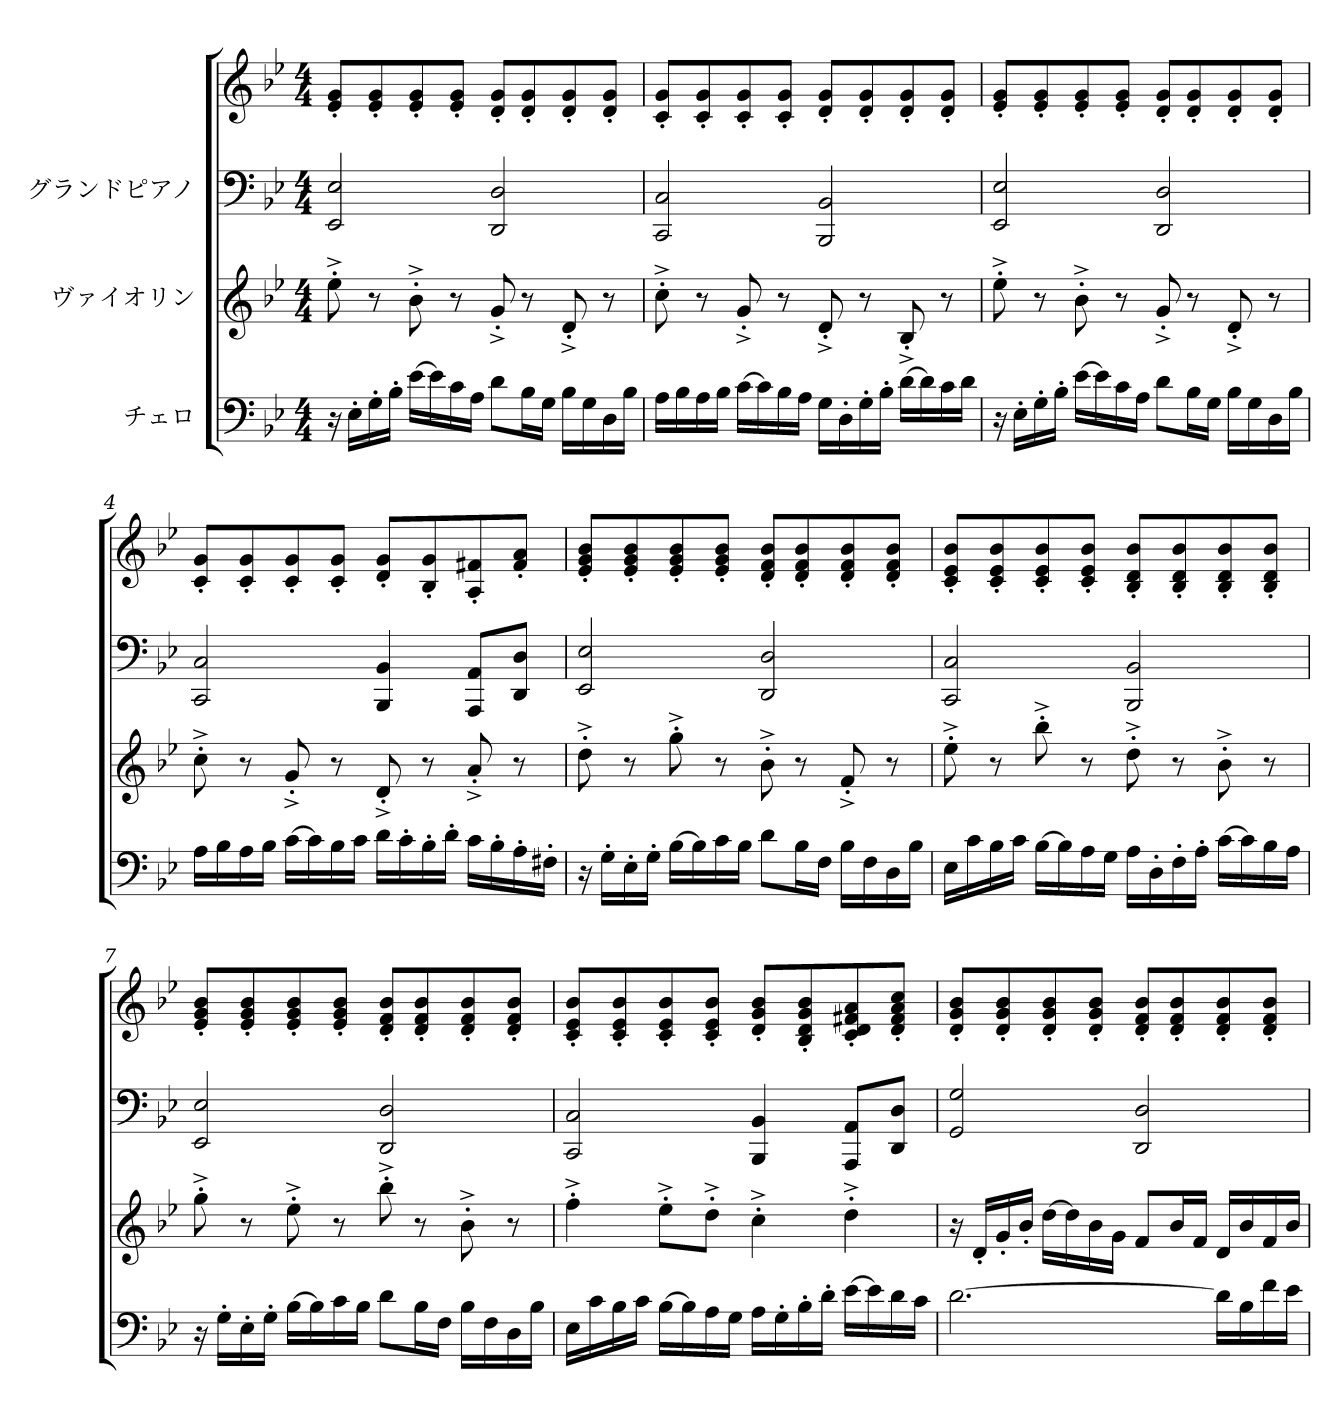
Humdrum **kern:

**kern	**kern	**kern	**kern
*part3	*part2	*part1	*part1
*staff4	*staff3	*staff2	*staff1
*I"チェロ	*I"ヴァイオリン	*I"グランドピアノ	*
*clefF4	*clefG2	*clefF4	*clefG2
*k[b-e-]	*k[b-e-]	*k[b-e-]	*k[b-e-]
*M4/4	*M4/4	*M4/4	*M4/4
*MM60	*MM60	*MM60	*MM60
=1	=1	=1	=1
16r	8ee-'^\	2EE-/ 2E-/	8e-/' 8g/'L
16E-'\LL	.	.	.
16G'\	8r	.	8e-/' 8g/'
16B-'\JJ	.	.	.
[16e-\LL	8b-'^\	.	8e-/' 8g/'
16e-\]	.	.	.
16c\	8r	.	8e-/' 8g/'J
16A\JJ	.	.	.
8d\L	8g'^/	2DD/ 2D/	8d/' 8g/'L
16B-\L	8r	.	8d/' 8g/'
16G\JJ	.	.	.
16B-\LL	8d'^/	.	8d/' 8g/'
16G\	.	.	.
16D\	8r	.	8d/' 8g/'J
16B-\JJ	.	.	.
=2	=2	=2	=2
16A\LL	8cc'^\	2CC/ 2C/	8c/' 8g/'L
16B-\	.	.	.
16A\	8r	.	8c/' 8g/'
16B-\JJ	.	.	.
[16c\LL	8g'^/	.	8c/' 8g/'
16c\]	.	.	.
16B-\	8r	.	8c/' 8g/'J
16A\JJ	.	.	.
16G\LL	8d'^/	2BBB-/ 2BB-/	8d/' 8g/'L
16D'\	.	.	.
16G'\	8r	.	8d/' 8g/'
16B-'\JJ	.	.	.
[16d\LL	8B-'^/	.	8d/' 8g/'
16d\]	.	.	.
16c\	8r	.	8d/' 8g/'J
16d\JJ	.	.	.
=3	=3	=3	=3
16r	8ee-'^\	2EE-/ 2E-/	8e-/' 8g/'L
16E-'\LL	.	.	.
16G'\	8r	.	8e-/' 8g/'
16B-'\JJ	.	.	.
[16e-\LL	8b-'^\	.	8e-/' 8g/'
16e-\]	.	.	.
16c\	8r	.	8e-/' 8g/'J
16A\JJ	.	.	.
8d\L	8g'^/	2DD/ 2D/	8d/' 8g/'L
16B-\L	8r	.	8d/' 8g/'
16G\JJ	.	.	.
16B-\LL	8d'^/	.	8d/' 8g/'
16G\	.	.	.
16D\	8r	.	8d/' 8g/'J
16B-\JJ	.	.	.
!!LO:LB:g=z
=4	=4	=4	=4
16A\LL	8cc'^\	2CC/ 2C/	8c/' 8g/'L
16B-\	.	.	.
16A\	8r	.	8c/' 8g/'
16B-\JJ	.	.	.
[16c\LL	8g'^/	.	8c/' 8g/'
16c\]	.	.	.
16B-\	8r	.	8c/' 8g/'J
16c\JJ	.	.	.
16d\LL	8d'^/	4BBB-/ 4BB-/	8d/' 8g/'L
16c'\	.	.	.
16B-'\	8r	.	8B-/' 8g/'
16d'\JJ	.	.	.
16c\LL	8a'^/	8AAA/ 8AA/L	8A/' 8f#X/'
16B-'\	.	.	.
16A'\	8r	8DD/ 8D/J	8f#/' 8a/'J
16F#X'\JJ	.	.	.
=5	=5	=5	=5
16r	8dd'^\	2EE-/ 2E-/	8e-/' 8g/' 8b-/'L
16G'\LL	.	.	.
16E-'\	8r	.	8e-/' 8g/' 8b-/'
16G'\JJ	.	.	.
[16B-\LL	8gg'^\	.	8e-/' 8g/' 8b-/'
16B-\]	.	.	.
16c\	8r	.	8e-/' 8g/' 8b-/'J
16B-\JJ	.	.	.
8d\L	8b-'^\	2DD/ 2D/	8d/' 8f/' 8b-/'L
16B-\L	8r	.	8d/' 8f/' 8b-/'
16F\JJ	.	.	.
16B-\LL	8f'^/	.	8d/' 8f/' 8b-/'
16F\	.	.	.
16D\	8r	.	8d/' 8f/' 8b-/'J
16B-\JJ	.	.	.
=6	=6	=6	=6
16E-\LL	8ee-'^\	2CC/ 2C/	8c/' 8e-/' 8b-/'L
16c\	.	.	.
16B-\	8r	.	8c/' 8e-/' 8b-/'
16c\JJ	.	.	.
[16B-\LL	8bb-'^\	.	8c/' 8e-/' 8b-/'
16B-\]	.	.	.
16A\	8r	.	8c/' 8e-/' 8b-/'J
16G\JJ	.	.	.
16A\LL	8dd'^\	2BBB-/ 2BB-/	8B-/' 8d/' 8b-/'L
16D'\	.	.	.
16F'\	8r	.	8B-/' 8d/' 8b-/'
16A'\JJ	.	.	.
[16c\LL	8b-'^\	.	8B-/' 8d/' 8b-/'
16c\]	.	.	.
16B-\	8r	.	8B-/' 8d/' 8b-/'J
16A\JJ	.	.	.
!!LO:LB:g=z
=7	=7	=7	=7
16r	8gg'^\	2EE-/ 2E-/	8e-/' 8g/' 8b-/'L
16G'\LL	.	.	.
16E-'\	8r	.	8e-/' 8g/' 8b-/'
16G'\JJ	.	.	.
[16B-\LL	8ee-'^\	.	8e-/' 8g/' 8b-/'
16B-\]	.	.	.
16c\	8r	.	8e-/' 8g/' 8b-/'J
16B-\JJ	.	.	.
8d\L	8bb-'^\	2DD/ 2D/	8d/' 8f/' 8b-/'L
16B-\L	8r	.	8d/' 8f/' 8b-/'
16F\JJ	.	.	.
16B-\LL	8b-'^\	.	8d/' 8f/' 8b-/'
16F\	.	.	.
16D\	8r	.	8d/' 8f/' 8b-/'J
16B-\JJ	.	.	.
=8	=8	=8	=8
16E-\LL	4ff'^\	2CC/ 2C/	8c/' 8e-/' 8b-/'L
16c\	.	.	.
16B-\	.	.	8c/' 8e-/' 8b-/'
16c\JJ	.	.	.
[16B-\LL	8ee-'^\L	.	8c/' 8e-/' 8b-/'
16B-\]	.	.	.
16A\	8dd'^\J	.	8c/' 8e-/' 8b-/'J
16G\JJ	.	.	.
16A\LL	4cc'^\	4BBB-/ 4BB-/	8d/' 8g/' 8b-/'L
16G'\	.	.	.
16B-'\	.	.	8B-/' 8d/' 8g/' 8b-/'
16d'\JJ	.	.	.
[16e-\LL	4dd'^\	8AAA/ 8AA/L	8c/' 8d/' 8f#X/' 8a/'
16e-\]	.	.	.
16d\	.	8DD/ 8D/J	8d/' 8f#/' 8a/' 8cc/'J
16c\JJ	.	.	.
=9	=9	=9	=9
[2.d\	16r	2GG/ 2G/	8d/' 8g/' 8b-/'L
.	16d'/LL	.	.
.	16g'/	.	8d/' 8g/' 8b-/'
.	16b-'/JJ	.	.
.	[16dd\LL	.	8d/' 8g/' 8b-/'
.	16dd\]	.	.
.	16b-\	.	8d/' 8g/' 8b-/'J
.	16g\JJ	.	.
.	8f/L	2DD/ 2D/	8d/' 8f/' 8b-/'L
.	16b-/L	.	8d/' 8f/' 8b-/'
.	16f/JJ	.	.
16d\LL]	16d/LL	.	8d/' 8f/' 8b-/'
16B-\	16b-/	.	.
16f\	16f/	.	8d/' 8f/' 8b-/'J
16e-\JJ	16b-/JJ	.	.
=	=	=	=
*-	*-	*-	*-
